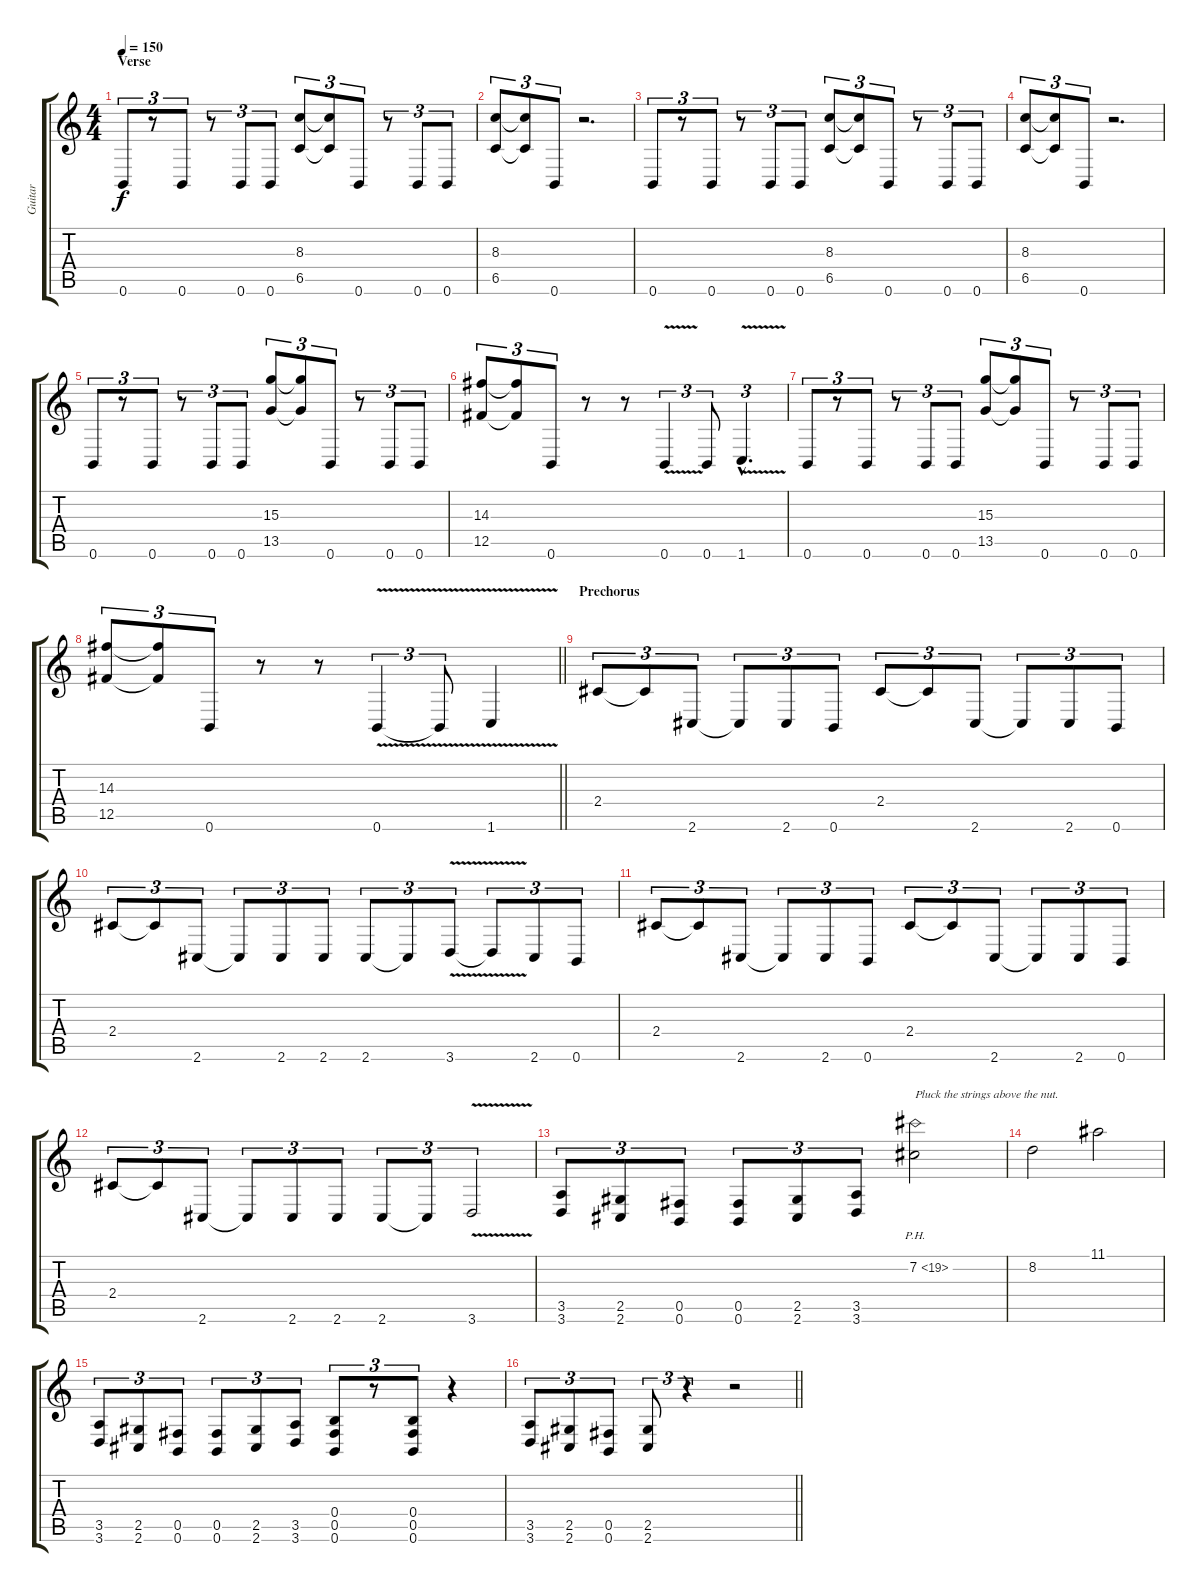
\track ("Guitar" "Guitar") {instrument distortionguitar}
\staff {score tabs}
\tuning (B3 Gb3 E3 B2 Gb2 B1) {hide}
\ts (4 4)
\section ("" "Verse")
\tempo 150
\clef g2
\ks c
0.6.8{tu (3 2) dy f} r.8{tu (3 2)} 0.6.8{tu (3 2)} r.8{tu (3 2)} 0.6.8{tu (3 2)} 0.6.8{tu (3 2)} (8.3 6.5).8{tu (3 2)} (8.3{t} 6.5{t}).8{tu (3 2)} 0.6.8{tu (3 2)} r.8{tu (3 2)} 0.6.8{tu (3 2)} 0.6.8{tu (3 2)} |
(8.3 6.5).8{tu (3 2)} (8.3{t} 6.5{t}).8{tu (3 2)} 0.6.8{tu (3 2)} r.2{d} |
0.6.8{tu (3 2)} r.8{tu (3 2)} 0.6.8{tu (3 2)} r.8{tu (3 2)} 0.6.8{tu (3 2)} 0.6.8{tu (3 2)} (8.3 6.5).8{tu (3 2)} (8.3{t} 6.5{t}).8{tu (3 2)} 0.6.8{tu (3 2)} r.8{tu (3 2)} 0.6.8{tu (3 2)} 0.6.8{tu (3 2)} |
(8.3 6.5).8{tu (3 2)} (8.3{t} 6.5{t}).8{tu (3 2)} 0.6.8{tu (3 2)} r.2{d} |
0.6.8{tu (3 2)} r.8{tu (3 2)} 0.6.8{tu (3 2)} r.8{tu (3 2)} 0.6.8{tu (3 2)} 0.6.8{tu (3 2)} (15.3 13.5).8{tu (3 2)} (15.3{t} 13.5{t}).8{tu (3 2)} 0.6.8{tu (3 2)} r.8{tu (3 2)} 0.6.8{tu (3 2)} 0.6.8{tu (3 2)} |
(14.3 12.5).8{tu (3 2)} (14.3{t} 12.5{t}).8{tu (3 2)} 0.6.8{tu (3 2)} r.8 r.8 0.6{v}.4{tu (3 2)} 0.6.8{tu (3 2)} 1.6{v hac}.4{d tu (3 2)} |
0.6.8{tu (3 2)} r.8{tu (3 2)} 0.6.8{tu (3 2)} r.8{tu (3 2)} 0.6.8{tu (3 2)} 0.6.8{tu (3 2)} (15.3 13.5).8{tu (3 2)} (15.3{t} 13.5{t}).8{tu (3 2)} 0.6.8{tu (3 2)} r.8{tu (3 2)} 0.6.8{tu (3 2)} 0.6.8{tu (3 2)} |
\barLineRight lightlight
(14.3 12.5).8{tu (3 2)} (14.3{t} 12.5{t}).8{tu (3 2)} 0.6.8{tu (3 2)} r.8 r.8 0.6{v}.4{tu (3 2)} 0.6{t}.8{tu (3 2)} 1.6{v}.4 |
\section ("" "Prechorus")
2.4.8{tu (3 2)} 2.4{t}.8{tu (3 2)} 2.6.8{tu (3 2)} 2.6{t}.8{tu (3 2)} 2.6.8{tu (3 2)} 0.6.8{tu (3 2)} 2.4.8{tu (3 2)} 2.4{t}.8{tu (3 2)} 2.6.8{tu (3 2)} 2.6{t}.8{tu (3 2)} 2.6.8{tu (3 2)} 0.6.8{tu (3 2)} |
2.4.8{tu (3 2)} 2.4{t}.8{tu (3 2)} 2.6.8{tu (3 2)} 2.6{t}.8{tu (3 2)} 2.6.8{tu (3 2)} 2.6.8{tu (3 2)} 2.6.8{tu (3 2)} 2.6{t}.8{tu (3 2)} 3.6{v}.8{tu (3 2)} 3.6{t}.8{tu (3 2)} 2.6.8{tu (3 2)} 0.6.8{tu (3 2)} |
2.4.8{tu (3 2)} 2.4{t}.8{tu (3 2)} 2.6.8{tu (3 2)} 2.6{t}.8{tu (3 2)} 2.6.8{tu (3 2)} 0.6.8{tu (3 2)} 2.4.8{tu (3 2)} 2.4{t}.8{tu (3 2)} 2.6.8{tu (3 2)} 2.6{t}.8{tu (3 2)} 2.6.8{tu (3 2)} 0.6.8{tu (3 2)} |
2.4.8{tu (3 2)} 2.4{t}.8{tu (3 2)} 2.6.8{tu (3 2)} 2.6{t}.8{tu (3 2)} 2.6.8{tu (3 2)} 2.6.8{tu (3 2)} 2.6.8{tu (3 2)} 2.6{t}.8{tu (3 2)} 3.6{v}.2{tu (3 2)} |
(3.5 3.6).8{tu (3 2)} (2.5 2.6).8{tu (3 2)} (0.5 0.6).8{tu (3 2)} (0.5 0.6).8{tu (3 2)} (2.5 2.6).8{tu (3 2)} (3.5 3.6).8{tu (3 2)} 7.2{ph 12}.2{txt "Pluck the strings above the nut."} |
8.2.2 11.1.2 |
(3.5 3.6).8{tu (3 2)} (2.5 2.6).8{tu (3 2)} (0.5 0.6).8{tu (3 2)} (0.5 0.6).8{tu (3 2)} (2.5 2.6).8{tu (3 2)} (3.5 3.6).8{tu (3 2)} (0.4 0.5 0.6).8{tu (3 2)} r.8{tu (3 2)} (0.4 0.5 0.6).8{tu (3 2)} r.4 |
\barLineRight lightlight
(3.5 3.6).8{tu (3 2)} (2.5 2.6).8{tu (3 2)} (0.5 0.6).8{tu (3 2)} (2.5 2.6).8{tu (3 2)} r.4{tu (3 2)} r.2
